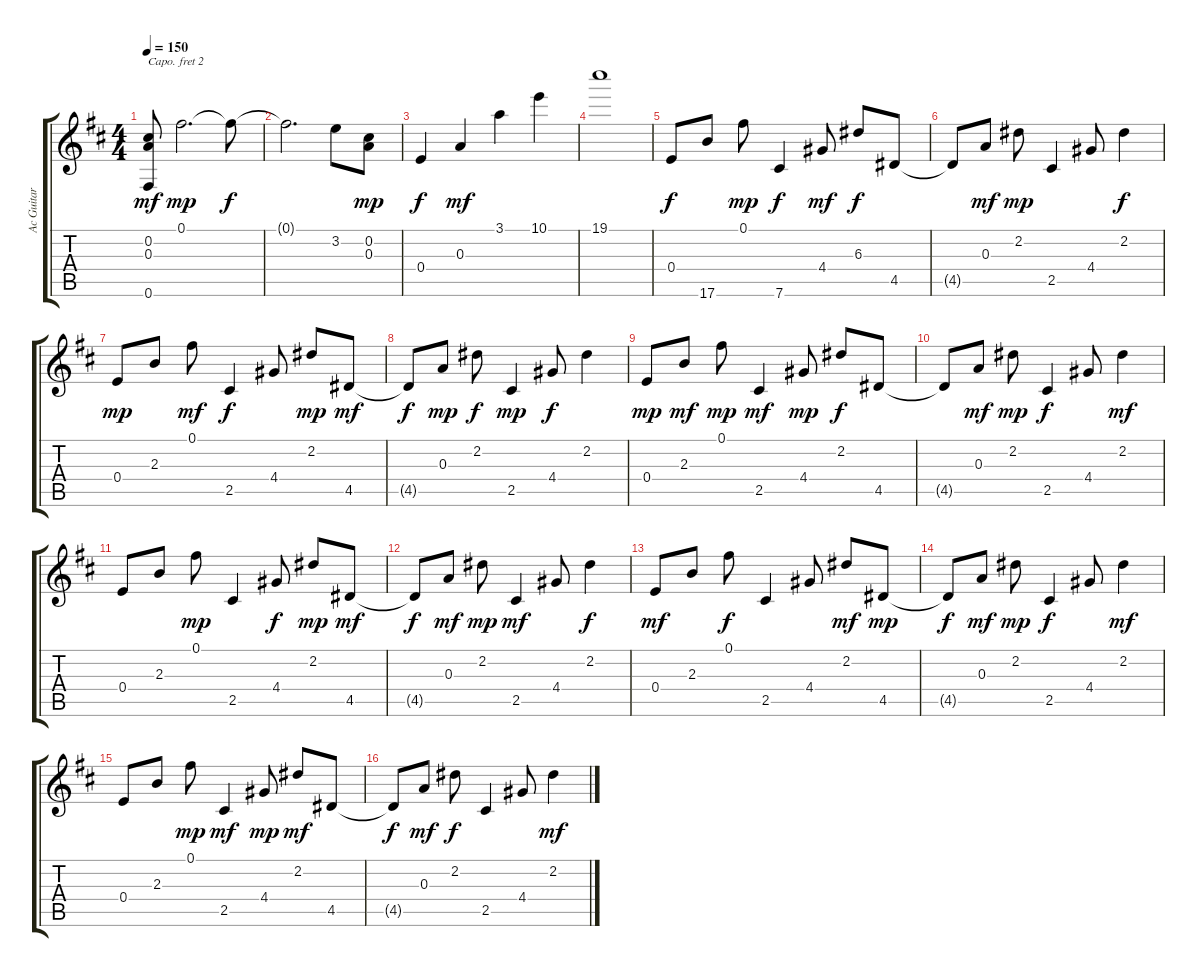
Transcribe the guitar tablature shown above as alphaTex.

\track ("Ac Guitar" "Ac Guitar") {instrument acousticguitarsteel}
\staff {score tabs}
\capo 2
\tuning (E4 B3 G3 D3 A2 E2) {hide}
\ts (4 4)
\tempo 150
\clef g2
\ks d
(0.2 0.3 0.6).8{dy mf} 0.1.2{d dy mp} 0.1{t}.8{dy f} |
0.1{t}.2{d} 3.2.8 (0.2 0.3).8{dy mp} |
0.4.4{dy f} 0.3.4{dy mf} 3.1.4 10.1.4 |
19.1.1 |
0.4.8{dy f} 17.6.8 0.1.8{dy mp} 7.6.4{dy f} 4.4.8{dy mf} 6.3.8{dy f} 4.5.8 |
4.5{t}.8 0.3.8{dy mf} 2.2.8{dy mp} 2.5.4 4.4.8 2.2.4{dy f} |
0.4.8{dy mp} 2.3.8 0.1.8{dy mf} 2.5.4{dy f} 4.4.8 2.2.8{dy mp} 4.5.8{dy mf} |
4.5{t}.8{dy f} 0.3.8{dy mp} 2.2.8{dy f} 2.5.4{dy mp} 4.4.8{dy f} 2.2.4 |
0.4.8{dy mp} 2.3.8{dy mf} 0.1.8{dy mp} 2.5.4{dy mf} 4.4.8{dy mp} 2.2.8{dy f} 4.5.8 |
4.5{t}.8 0.3.8{dy mf} 2.2.8{dy mp} 2.5.4{dy f} 4.4.8 2.2.4{dy mf} |
0.4.8 2.3.8 0.1.8{dy mp} 2.5.4 4.4.8{dy f} 2.2.8{dy mp} 4.5.8{dy mf} |
4.5{t}.8{dy f} 0.3.8{dy mf} 2.2.8{dy mp} 2.5.4{dy mf} 4.4.8 2.2.4{dy f} |
0.4.8{dy mf} 2.3.8 0.1.8{dy f} 2.5.4 4.4.8 2.2.8{dy mf} 4.5.8{dy mp} |
4.5{t}.8{dy f} 0.3.8{dy mf} 2.2.8{dy mp} 2.5.4{dy f} 4.4.8 2.2.4{dy mf} |
0.4.8 2.3.8 0.1.8{dy mp} 2.5.4{dy mf} 4.4.8{dy mp} 2.2.8{dy mf} 4.5.8 |
4.5{t}.8{dy f} 0.3.8{dy mf} 2.2.8{dy f} 2.5.4 4.4.8 2.2.4{dy mf}
